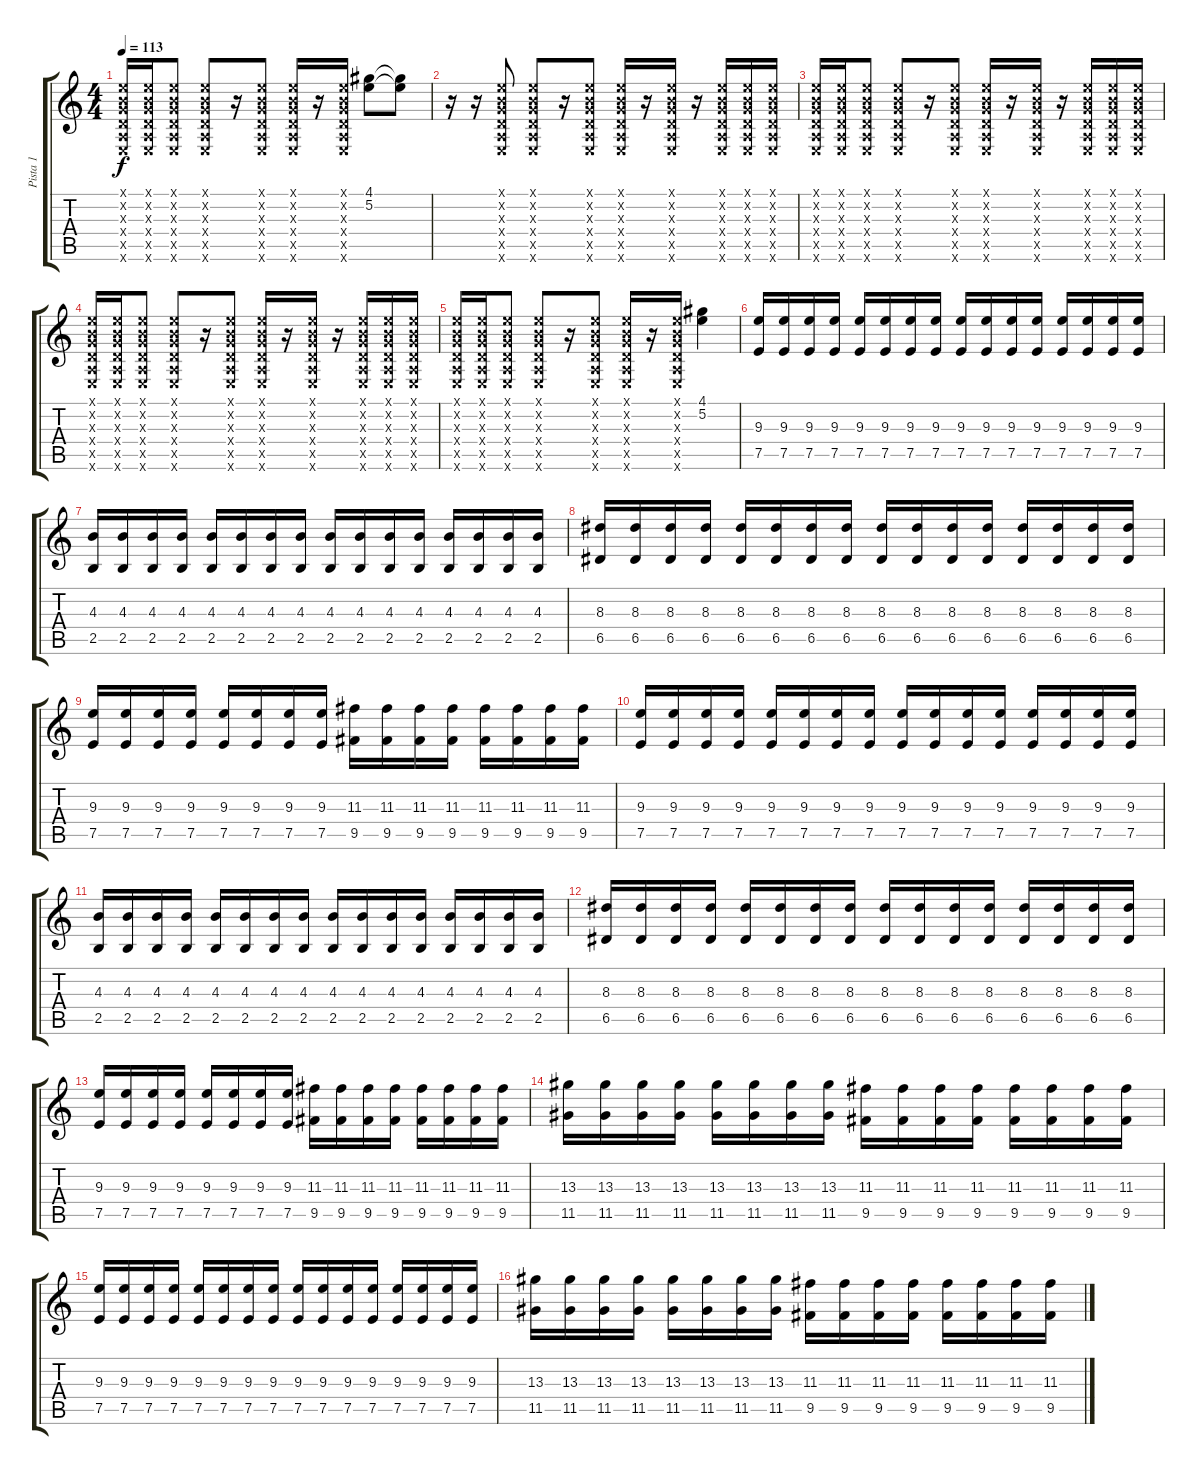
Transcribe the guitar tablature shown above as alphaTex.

\track ("Pista 1" "Pista 1") {instrument distortionguitar}
\staff {score tabs}
\tuning (E4 B3 G3 D3 A2 E2) {hide}
\ts (4 4)
\tempo 113
\clef g2
\ks c
(0.1{x} 0.2{x} 0.3{x} 0.4{x} 0.5{x} 0.6{x}).16{dy f} (0.1{x} 0.2{x} 0.3{x} 0.4{x} 0.5{x} 0.6{x}).16 (0.1{x} 0.2{x} 0.3{x} 0.4{x} 0.5{x} 0.6{x}).8 (0.1{x} 0.2{x} 0.3{x} 0.4{x} 0.5{x} 0.6{x}).8 r.16 (0.1{x} 0.2{x} 0.3{x} 0.4{x} 0.5{x} 0.6{x}).8 (0.1{x} 0.2{x} 0.3{x} 0.4{x} 0.5{x} 0.6{x}).16 r.16 (0.1{x} 0.2{x} 0.3{x} 0.4{x} 0.5{x} 0.6{x}).16 (4.1 5.2).8 (4.1{t} 5.2{t}).8 |
r.16 r.16 (0.1{x} 0.2{x} 0.3{x} 0.4{x} 0.5{x} 0.6{x}).8 (0.1{x} 0.2{x} 0.3{x} 0.4{x} 0.5{x} 0.6{x}).8 r.16 (0.1{x} 0.2{x} 0.3{x} 0.4{x} 0.5{x} 0.6{x}).8 (0.1{x} 0.2{x} 0.3{x} 0.4{x} 0.5{x} 0.6{x}).16 r.16 (0.1{x} 0.2{x} 0.3{x} 0.4{x} 0.5{x} 0.6{x}).16 r.16 (0.1{x} 0.2{x} 0.3{x} 0.4{x} 0.5{x} 0.6{x}).16 (0.1{x} 0.2{x} 0.3{x} 0.4{x} 0.5{x} 0.6{x}).16 (0.1{x} 0.2{x} 0.3{x} 0.4{x} 0.5{x} 0.6{x}).16 |
(0.1{x} 0.2{x} 0.3{x} 0.4{x} 0.5{x} 0.6{x}).16 (0.1{x} 0.2{x} 0.3{x} 0.4{x} 0.5{x} 0.6{x}).16 (0.1{x} 0.2{x} 0.3{x} 0.4{x} 0.5{x} 0.6{x}).8 (0.1{x} 0.2{x} 0.3{x} 0.4{x} 0.5{x} 0.6{x}).8 r.16 (0.1{x} 0.2{x} 0.3{x} 0.4{x} 0.5{x} 0.6{x}).8 (0.1{x} 0.2{x} 0.3{x} 0.4{x} 0.5{x} 0.6{x}).16 r.16 (0.1{x} 0.2{x} 0.3{x} 0.4{x} 0.5{x} 0.6{x}).16 r.16 (0.1{x} 0.2{x} 0.3{x} 0.4{x} 0.5{x} 0.6{x}).16 (0.1{x} 0.2{x} 0.3{x} 0.4{x} 0.5{x} 0.6{x}).16 (0.1{x} 0.2{x} 0.3{x} 0.4{x} 0.5{x} 0.6{x}).16 |
(0.1{x} 0.2{x} 0.3{x} 0.4{x} 0.5{x} 0.6{x}).16 (0.1{x} 0.2{x} 0.3{x} 0.4{x} 0.5{x} 0.6{x}).16 (0.1{x} 0.2{x} 0.3{x} 0.4{x} 0.5{x} 0.6{x}).8 (0.1{x} 0.2{x} 0.3{x} 0.4{x} 0.5{x} 0.6{x}).8 r.16 (0.1{x} 0.2{x} 0.3{x} 0.4{x} 0.5{x} 0.6{x}).8 (0.1{x} 0.2{x} 0.3{x} 0.4{x} 0.5{x} 0.6{x}).16 r.16 (0.1{x} 0.2{x} 0.3{x} 0.4{x} 0.5{x} 0.6{x}).16 r.16 (0.1{x} 0.2{x} 0.3{x} 0.4{x} 0.5{x} 0.6{x}).16 (0.1{x} 0.2{x} 0.3{x} 0.4{x} 0.5{x} 0.6{x}).16 (0.1{x} 0.2{x} 0.3{x} 0.4{x} 0.5{x} 0.6{x}).16 |
(0.1{x} 0.2{x} 0.3{x} 0.4{x} 0.5{x} 0.6{x}).16 (0.1{x} 0.2{x} 0.3{x} 0.4{x} 0.5{x} 0.6{x}).16 (0.1{x} 0.2{x} 0.3{x} 0.4{x} 0.5{x} 0.6{x}).8 (0.1{x} 0.2{x} 0.3{x} 0.4{x} 0.5{x} 0.6{x}).8 r.16 (0.1{x} 0.2{x} 0.3{x} 0.4{x} 0.5{x} 0.6{x}).8 (0.1{x} 0.2{x} 0.3{x} 0.4{x} 0.5{x} 0.6{x}).16 r.16 (0.1{x} 0.2{x} 0.3{x} 0.4{x} 0.5{x} 0.6{x}).16 (4.1 5.2).4 |
(9.3 7.5).16 (9.3 7.5).16 (9.3 7.5).16 (9.3 7.5).16 (9.3 7.5).16 (9.3 7.5).16 (9.3 7.5).16 (9.3 7.5).16 (9.3 7.5).16 (9.3 7.5).16 (9.3 7.5).16 (9.3 7.5).16 (9.3 7.5).16 (9.3 7.5).16 (9.3 7.5).16 (9.3 7.5).16 |
(4.3 2.5).16 (4.3 2.5).16 (4.3 2.5).16 (4.3 2.5).16 (4.3 2.5).16 (4.3 2.5).16 (4.3 2.5).16 (4.3 2.5).16 (4.3 2.5).16 (4.3 2.5).16 (4.3 2.5).16 (4.3 2.5).16 (4.3 2.5).16 (4.3 2.5).16 (4.3 2.5).16 (4.3 2.5).16 |
(8.3 6.5).16 (8.3 6.5).16 (8.3 6.5).16 (8.3 6.5).16 (8.3 6.5).16 (8.3 6.5).16 (8.3 6.5).16 (8.3 6.5).16 (8.3 6.5).16 (8.3 6.5).16 (8.3 6.5).16 (8.3 6.5).16 (8.3 6.5).16 (8.3 6.5).16 (8.3 6.5).16 (8.3 6.5).16 |
(9.3 7.5).16 (9.3 7.5).16 (9.3 7.5).16 (9.3 7.5).16 (9.3 7.5).16 (9.3 7.5).16 (9.3 7.5).16 (9.3 7.5).16 (11.3 9.5).16 (11.3 9.5).16 (11.3 9.5).16 (11.3 9.5).16 (11.3 9.5).16 (11.3 9.5).16 (11.3 9.5).16 (11.3 9.5).16 |
(9.3 7.5).16 (9.3 7.5).16 (9.3 7.5).16 (9.3 7.5).16 (9.3 7.5).16 (9.3 7.5).16 (9.3 7.5).16 (9.3 7.5).16 (9.3 7.5).16 (9.3 7.5).16 (9.3 7.5).16 (9.3 7.5).16 (9.3 7.5).16 (9.3 7.5).16 (9.3 7.5).16 (9.3 7.5).16 |
(4.3 2.5).16 (4.3 2.5).16 (4.3 2.5).16 (4.3 2.5).16 (4.3 2.5).16 (4.3 2.5).16 (4.3 2.5).16 (4.3 2.5).16 (4.3 2.5).16 (4.3 2.5).16 (4.3 2.5).16 (4.3 2.5).16 (4.3 2.5).16 (4.3 2.5).16 (4.3 2.5).16 (4.3 2.5).16 |
(8.3 6.5).16 (8.3 6.5).16 (8.3 6.5).16 (8.3 6.5).16 (8.3 6.5).16 (8.3 6.5).16 (8.3 6.5).16 (8.3 6.5).16 (8.3 6.5).16 (8.3 6.5).16 (8.3 6.5).16 (8.3 6.5).16 (8.3 6.5).16 (8.3 6.5).16 (8.3 6.5).16 (8.3 6.5).16 |
(9.3 7.5).16 (9.3 7.5).16 (9.3 7.5).16 (9.3 7.5).16 (9.3 7.5).16 (9.3 7.5).16 (9.3 7.5).16 (9.3 7.5).16 (11.3 9.5).16 (11.3 9.5).16 (11.3 9.5).16 (11.3 9.5).16 (11.3 9.5).16 (11.3 9.5).16 (11.3 9.5).16 (11.3 9.5).16 |
(13.3 11.5).16 (13.3 11.5).16 (13.3 11.5).16 (13.3 11.5).16 (13.3 11.5).16 (13.3 11.5).16 (13.3 11.5).16 (13.3 11.5).16 (11.3 9.5).16 (11.3 9.5).16 (11.3 9.5).16 (11.3 9.5).16 (11.3 9.5).16 (11.3 9.5).16 (11.3 9.5).16 (11.3 9.5).16 |
(9.3 7.5).16 (9.3 7.5).16 (9.3 7.5).16 (9.3 7.5).16 (9.3 7.5).16 (9.3 7.5).16 (9.3 7.5).16 (9.3 7.5).16 (9.3 7.5).16 (9.3 7.5).16 (9.3 7.5).16 (9.3 7.5).16 (9.3 7.5).16 (9.3 7.5).16 (9.3 7.5).16 (9.3 7.5).16 |
(13.3 11.5).16 (13.3 11.5).16 (13.3 11.5).16 (13.3 11.5).16 (13.3 11.5).16 (13.3 11.5).16 (13.3 11.5).16 (13.3 11.5).16 (11.3 9.5).16 (11.3 9.5).16 (11.3 9.5).16 (11.3 9.5).16 (11.3 9.5).16 (11.3 9.5).16 (11.3 9.5).16 (11.3 9.5).16
